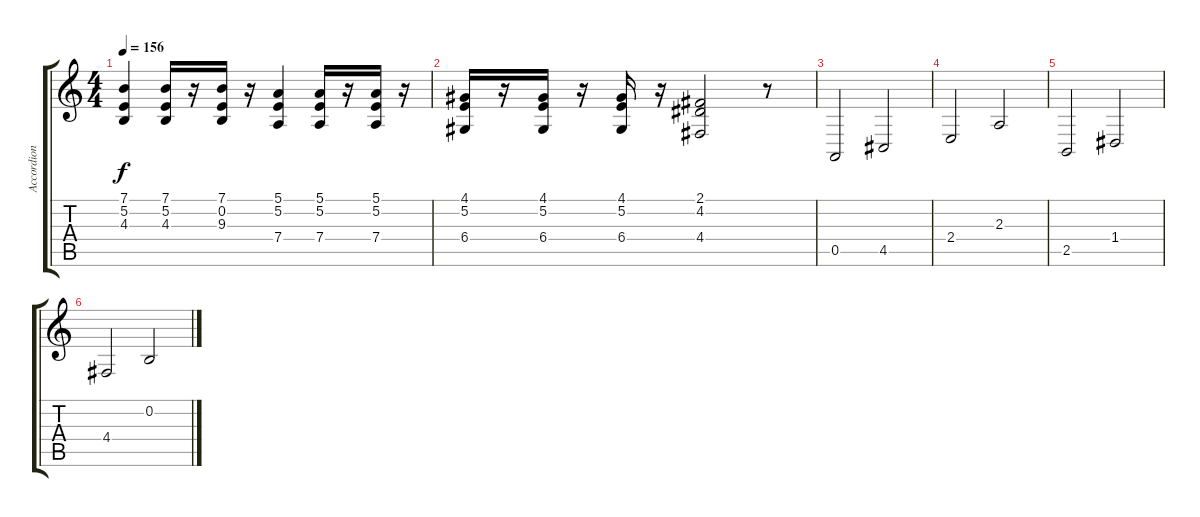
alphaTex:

\track ("Accordion" "Accordion") {instrument accordion}
\staff {score tabs}
\tuning (E4 B3 G3 D3 A2 E2) {hide}
\ts (4 4)
\tempo 156
\clef g2
\ks c
(7.1 5.2 4.3).4{dy f} (7.1 5.2 4.3).16 r.16 (7.1 0.2 9.3).16 r.16 (5.1 5.2 7.4).4 (5.1 5.2 7.4).16 r.16 (5.1 5.2 7.4).16 r.16 |
(4.1 5.2 6.4).16 r.16 (4.1 5.2 6.4).16 r.16 (4.1 5.2 6.4).16 r.16 (2.1 4.2 4.4).2 r.8 |
0.5.2 4.5.2 |
2.4.2 2.3.2 |
2.5.2 1.4.2 |
4.4.2 0.2.2
